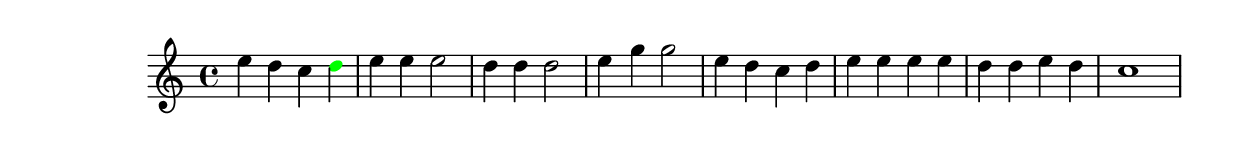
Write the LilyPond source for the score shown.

\version "2.18.2"
\language "english"

\header {
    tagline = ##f
}

\layout {}

\paper {}

\score {
    \new Staff
    {
        {   % measure
            \time 4/4
            \tweak color #black
            e''4
            \tweak color #black
            d''4
            \tweak color #black
            c''4
            \tweak color #green
            d''4
        }   % measure
        {   % measure
            e''4
            e''4
            e''2
        }   % measure
        {   % measure
            d''4
            d''4
            d''2
        }   % measure
        {   % measure
            e''4
            g''4
            g''2
        }   % measure
        {   % measure
            e''4
            d''4
            c''4
            d''4
        }   % measure
        {   % measure
            e''4
            e''4
            e''4
            e''4
        }   % measure
        {   % measure
            d''4
            d''4
            e''4
            d''4
        }   % measure
        {   % measure
            c''1
        }   % measure
    }
}